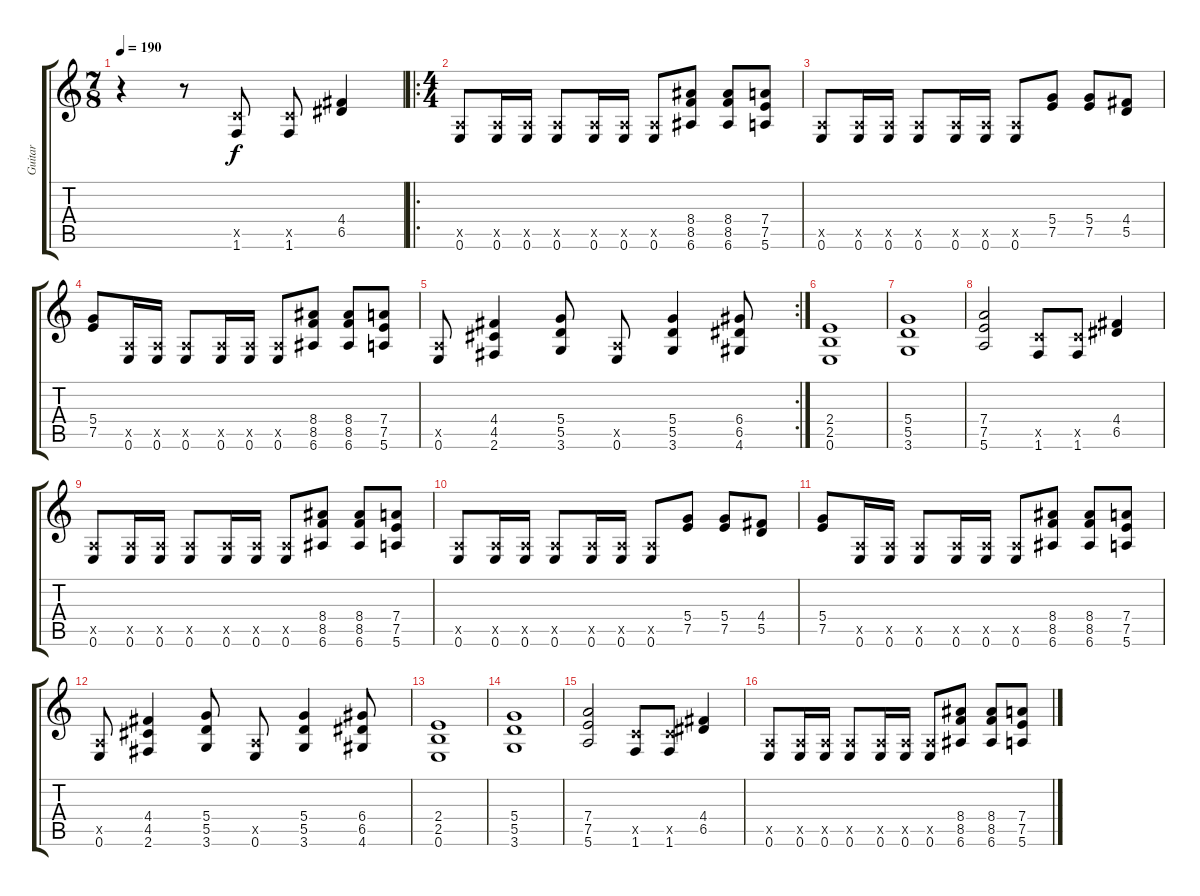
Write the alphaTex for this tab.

\track ("Guitar" "Guitar") {mute instrument acousticguitarsteel}
\staff {score tabs}
\tuning (E4 B3 G3 D3 A2 E2) {hide}
\ts (7 8)
\tempo 190
\clef g2
\ks c
r.4{dy f} r.8 (3.5{x} 1.6).8 (3.5{x} 1.6).8 (4.4 6.5).4 |
\ro
\ts (4 4)
(0.5{x} 0.6).8 (0.5{x} 0.6).16 (0.5{x} 0.6).16 (0.5{x} 0.6).8 (0.5{x} 0.6).16 (0.5{x} 0.6).16 (0.5{x} 0.6).8 (8.4 8.5 6.6).8 (8.4 8.5 6.6).8 (7.4 7.5 5.6).8 |
(0.5{x} 0.6).8 (0.5{x} 0.6).16 (0.5{x} 0.6).16 (0.5{x} 0.6).8 (0.5{x} 0.6).16 (0.5{x} 0.6).16 (0.5{x} 0.6).8 (5.4 7.5).8 (5.4 7.5).8 (4.4 5.5).8 |
(5.4 7.5).8 (0.5{x} 0.6).16 (0.5{x} 0.6).16 (0.5{x} 0.6).8 (0.5{x} 0.6).16 (0.5{x} 0.6).16 (0.5{x} 0.6).8 (8.4 8.5 6.6).8 (8.4 8.5 6.6).8 (7.4 7.5 5.6).8 |
\rc 2
(0.5{x} 0.6).8 (4.4 4.5 2.6).4 (5.4 5.5 3.6).8 (0.5{x} 0.6).8 (5.4 5.5 3.6).4 (6.4 6.5 4.6).8 |
(2.4 2.5 0.6).1 |
(5.4 5.5 3.6).1 |
(7.4 7.5 5.6).2 (3.5{x} 1.6).8 (3.5{x} 1.6).8 (4.4 6.5).4 |
(0.5{x} 0.6).8 (0.5{x} 0.6).16 (0.5{x} 0.6).16 (0.5{x} 0.6).8 (0.5{x} 0.6).16 (0.5{x} 0.6).16 (0.5{x} 0.6).8 (8.4 8.5 6.6).8 (8.4 8.5 6.6).8 (7.4 7.5 5.6).8 |
(0.5{x} 0.6).8 (0.5{x} 0.6).16 (0.5{x} 0.6).16 (0.5{x} 0.6).8 (0.5{x} 0.6).16 (0.5{x} 0.6).16 (0.5{x} 0.6).8 (5.4 7.5).8 (5.4 7.5).8 (4.4 5.5).8 |
(5.4 7.5).8 (0.5{x} 0.6).16 (0.5{x} 0.6).16 (0.5{x} 0.6).8 (0.5{x} 0.6).16 (0.5{x} 0.6).16 (0.5{x} 0.6).8 (8.4 8.5 6.6).8 (8.4 8.5 6.6).8 (7.4 7.5 5.6).8 |
(0.5{x} 0.6).8 (4.4 4.5 2.6).4 (5.4 5.5 3.6).8 (0.5{x} 0.6).8 (5.4 5.5 3.6).4 (6.4 6.5 4.6).8 |
(2.4 2.5 0.6).1 |
(5.4 5.5 3.6).1 |
(7.4 7.5 5.6).2 (3.5{x} 1.6).8 (3.5{x} 1.6).8 (4.4 6.5).4 |
(0.5{x} 0.6).8 (0.5{x} 0.6).16 (0.5{x} 0.6).16 (0.5{x} 0.6).8 (0.5{x} 0.6).16 (0.5{x} 0.6).16 (0.5{x} 0.6).8 (8.4 8.5 6.6).8 (8.4 8.5 6.6).8 (7.4 7.5 5.6).8
